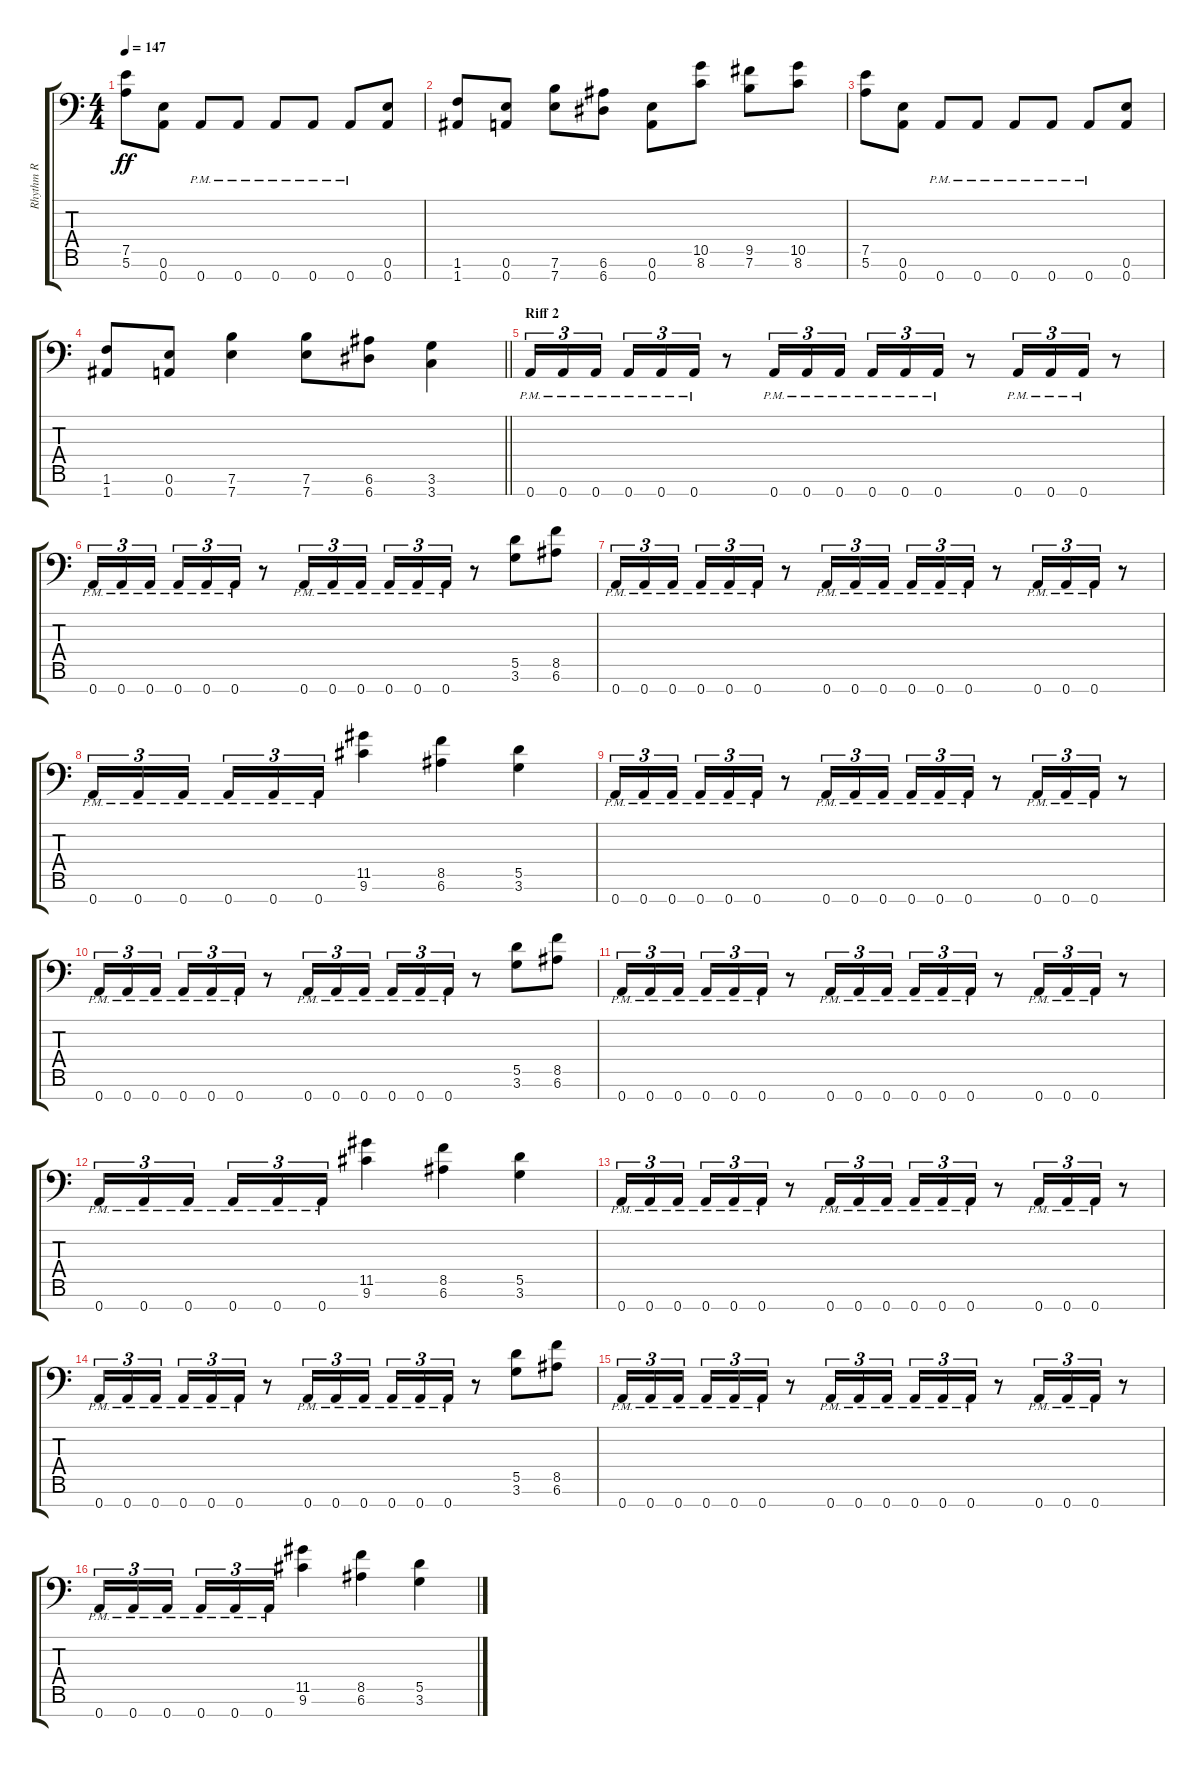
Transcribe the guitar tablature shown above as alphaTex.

\track ("Rhythm R" "Rhythm R") {instrument overdrivenguitar}
\staff {score tabs}
\tuning (E4 B3 G3 D3 A2 E2 A1) {hide}
\ts (4 4)
\tempo 147
\clef f4
\ks c
(7.5 5.6).8{dy ff} (0.6 0.7).8 0.7{pm}.8 0.7{pm}.8 0.7{pm}.8 0.7{pm}.8 0.7{pm}.8 (0.6 0.7).8 |
(1.6 1.7).8 (0.6 0.7).8 (7.6 7.7).8 (6.6 6.7).8 (0.6 0.7).8 (10.5 8.6).8 (9.5 7.6).8 (10.5 8.6).8 |
(7.5 5.6).8 (0.6 0.7).8 0.7{pm}.8 0.7{pm}.8 0.7{pm}.8 0.7{pm}.8 0.7{pm}.8 (0.6 0.7).8 |
\barLineRight lightlight
(1.6 1.7).8 (0.6 0.7).8 (7.6 7.7).4 (7.6 7.7).8 (6.6 6.7).8 (3.6 3.7).4 |
\section ("" "Riff 2")
0.7{pm}.16{tu (3 2)} 0.7{pm}.16{tu (3 2)} 0.7{pm}.16{tu (3 2) beam splitsecondary} 0.7{pm}.16{tu (3 2)} 0.7{pm}.16{tu (3 2)} 0.7{pm}.16{tu (3 2)} r.8 0.7{pm}.16{tu (3 2)} 0.7{pm}.16{tu (3 2)} 0.7{pm}.16{tu (3 2)} 0.7{pm}.16{tu (3 2)} 0.7{pm}.16{tu (3 2)} 0.7{pm}.16{tu (3 2)} r.8 0.7{pm}.16{tu (3 2)} 0.7{pm}.16{tu (3 2)} 0.7{pm}.16{tu (3 2)} r.8 |
0.7{pm}.16{tu (3 2)} 0.7{pm}.16{tu (3 2)} 0.7{pm}.16{tu (3 2) beam splitsecondary} 0.7{pm}.16{tu (3 2)} 0.7{pm}.16{tu (3 2)} 0.7{pm}.16{tu (3 2)} r.8 0.7{pm}.16{tu (3 2)} 0.7{pm}.16{tu (3 2)} 0.7{pm}.16{tu (3 2)} 0.7{pm}.16{tu (3 2)} 0.7{pm}.16{tu (3 2)} 0.7{pm}.16{tu (3 2)} r.8 (5.5 3.6).8 (8.5 6.6).8 |
0.7{pm}.16{tu (3 2)} 0.7{pm}.16{tu (3 2)} 0.7{pm}.16{tu (3 2) beam splitsecondary} 0.7{pm}.16{tu (3 2)} 0.7{pm}.16{tu (3 2)} 0.7{pm}.16{tu (3 2)} r.8 0.7{pm}.16{tu (3 2)} 0.7{pm}.16{tu (3 2)} 0.7{pm}.16{tu (3 2)} 0.7{pm}.16{tu (3 2)} 0.7{pm}.16{tu (3 2)} 0.7{pm}.16{tu (3 2)} r.8 0.7{pm}.16{tu (3 2)} 0.7{pm}.16{tu (3 2)} 0.7{pm}.16{tu (3 2)} r.8 |
0.7{pm}.16{tu (3 2)} 0.7{pm}.16{tu (3 2)} 0.7{pm}.16{tu (3 2) beam splitsecondary} 0.7{pm}.16{tu (3 2)} 0.7{pm}.16{tu (3 2)} 0.7{pm}.16{tu (3 2)} (11.5 9.6).4 (8.5 6.6).4 (5.5 3.6).4 |
0.7{pm}.16{tu (3 2)} 0.7{pm}.16{tu (3 2)} 0.7{pm}.16{tu (3 2) beam splitsecondary} 0.7{pm}.16{tu (3 2)} 0.7{pm}.16{tu (3 2)} 0.7{pm}.16{tu (3 2)} r.8 0.7{pm}.16{tu (3 2)} 0.7{pm}.16{tu (3 2)} 0.7{pm}.16{tu (3 2)} 0.7{pm}.16{tu (3 2)} 0.7{pm}.16{tu (3 2)} 0.7{pm}.16{tu (3 2)} r.8 0.7{pm}.16{tu (3 2)} 0.7{pm}.16{tu (3 2)} 0.7{pm}.16{tu (3 2)} r.8 |
0.7{pm}.16{tu (3 2)} 0.7{pm}.16{tu (3 2)} 0.7{pm}.16{tu (3 2) beam splitsecondary} 0.7{pm}.16{tu (3 2)} 0.7{pm}.16{tu (3 2)} 0.7{pm}.16{tu (3 2)} r.8 0.7{pm}.16{tu (3 2)} 0.7{pm}.16{tu (3 2)} 0.7{pm}.16{tu (3 2)} 0.7{pm}.16{tu (3 2)} 0.7{pm}.16{tu (3 2)} 0.7{pm}.16{tu (3 2)} r.8 (5.5 3.6).8 (8.5 6.6).8 |
0.7{pm}.16{tu (3 2)} 0.7{pm}.16{tu (3 2)} 0.7{pm}.16{tu (3 2) beam splitsecondary} 0.7{pm}.16{tu (3 2)} 0.7{pm}.16{tu (3 2)} 0.7{pm}.16{tu (3 2)} r.8 0.7{pm}.16{tu (3 2)} 0.7{pm}.16{tu (3 2)} 0.7{pm}.16{tu (3 2)} 0.7{pm}.16{tu (3 2)} 0.7{pm}.16{tu (3 2)} 0.7{pm}.16{tu (3 2)} r.8 0.7{pm}.16{tu (3 2)} 0.7{pm}.16{tu (3 2)} 0.7{pm}.16{tu (3 2)} r.8 |
0.7{pm}.16{tu (3 2)} 0.7{pm}.16{tu (3 2)} 0.7{pm}.16{tu (3 2) beam splitsecondary} 0.7{pm}.16{tu (3 2)} 0.7{pm}.16{tu (3 2)} 0.7{pm}.16{tu (3 2)} (11.5 9.6).4 (8.5 6.6).4 (5.5 3.6).4 |
0.7{pm}.16{tu (3 2)} 0.7{pm}.16{tu (3 2)} 0.7{pm}.16{tu (3 2) beam splitsecondary} 0.7{pm}.16{tu (3 2)} 0.7{pm}.16{tu (3 2)} 0.7{pm}.16{tu (3 2)} r.8 0.7{pm}.16{tu (3 2)} 0.7{pm}.16{tu (3 2)} 0.7{pm}.16{tu (3 2)} 0.7{pm}.16{tu (3 2)} 0.7{pm}.16{tu (3 2)} 0.7{pm}.16{tu (3 2)} r.8 0.7{pm}.16{tu (3 2)} 0.7{pm}.16{tu (3 2)} 0.7{pm}.16{tu (3 2)} r.8 |
0.7{pm}.16{tu (3 2)} 0.7{pm}.16{tu (3 2)} 0.7{pm}.16{tu (3 2) beam splitsecondary} 0.7{pm}.16{tu (3 2)} 0.7{pm}.16{tu (3 2)} 0.7{pm}.16{tu (3 2)} r.8 0.7{pm}.16{tu (3 2)} 0.7{pm}.16{tu (3 2)} 0.7{pm}.16{tu (3 2)} 0.7{pm}.16{tu (3 2)} 0.7{pm}.16{tu (3 2)} 0.7{pm}.16{tu (3 2)} r.8 (5.5 3.6).8 (8.5 6.6).8 |
0.7{pm}.16{tu (3 2)} 0.7{pm}.16{tu (3 2)} 0.7{pm}.16{tu (3 2) beam splitsecondary} 0.7{pm}.16{tu (3 2)} 0.7{pm}.16{tu (3 2)} 0.7{pm}.16{tu (3 2)} r.8 0.7{pm}.16{tu (3 2)} 0.7{pm}.16{tu (3 2)} 0.7{pm}.16{tu (3 2)} 0.7{pm}.16{tu (3 2)} 0.7{pm}.16{tu (3 2)} 0.7{pm}.16{tu (3 2)} r.8 0.7{pm}.16{tu (3 2)} 0.7{pm}.16{tu (3 2)} 0.7{pm}.16{tu (3 2)} r.8 |
0.7{pm}.16{tu (3 2)} 0.7{pm}.16{tu (3 2)} 0.7{pm}.16{tu (3 2) beam splitsecondary} 0.7{pm}.16{tu (3 2)} 0.7{pm}.16{tu (3 2)} 0.7{pm}.16{tu (3 2)} (11.5 9.6).4 (8.5 6.6).4 (5.5 3.6).4
